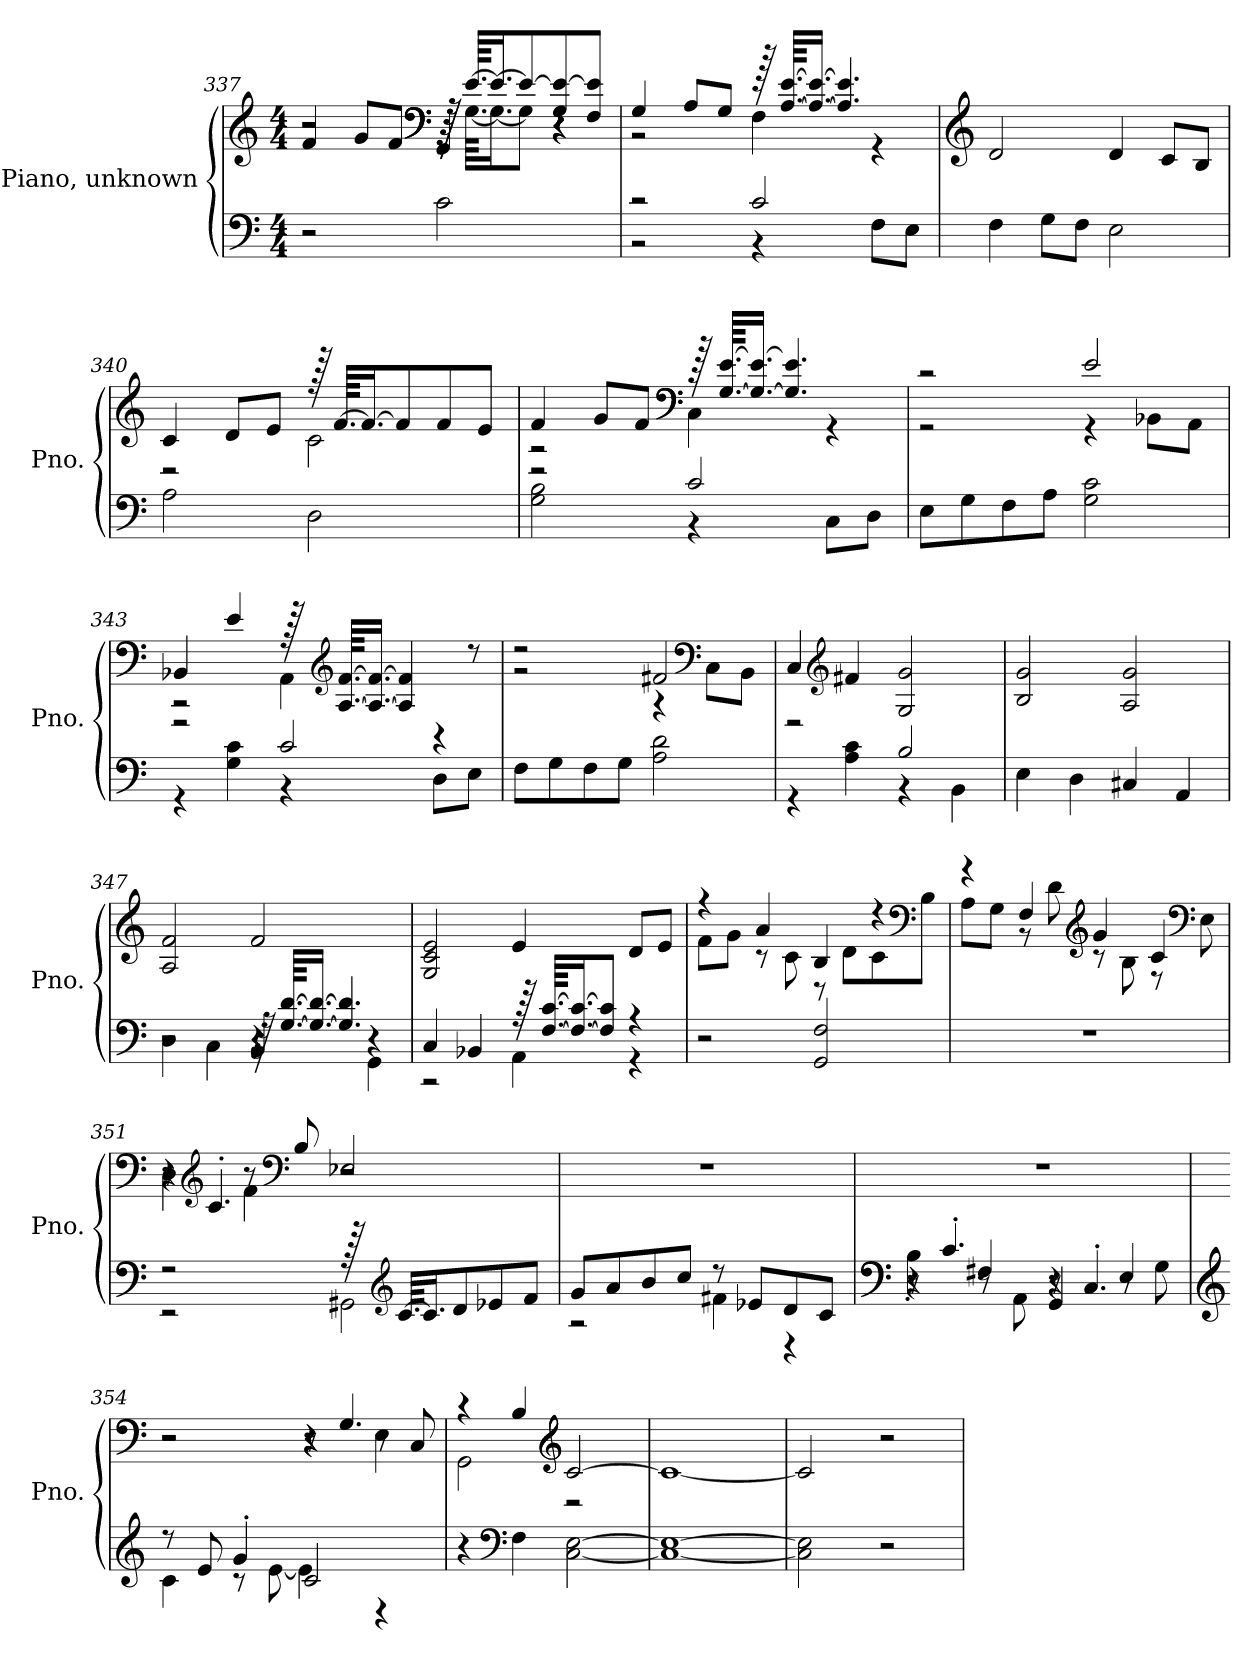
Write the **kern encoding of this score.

**kern	**kern
*part1	*part1
*staff2	*staff1
*I"Piano, unknown	*
*I'Pno.	*
*clefF4	*clefG2
*k[]	*k[]
*M4/4	*M4/4
=337	=337
*	*^
*	*	*^
2r	4f/	2r	2r
.	8g/L	.	.
.	8f/J	.	.
*	*clefF4	*	*
2c\	128r	128r	4GG/
.	[64.e/KKLL	[64.G\KKLL	.
.	16.e/J_	16.G\J_	.
.	8e/_	8G\J]	.
.	8G/ 8e/_	4r	4r
.	8F/ 8e/]J	.	.
*	*	*v	*v
=338	=338	=338
*^	*	*
2r	2r	4G/	2r
.	.	8A/L	.
.	.	8G/J	.
2c/	4r	128r	4F\
.	.	[64.A/ [64.e/KKLL	.
.	.	16.A/_ 16.e/_JJ	.
.	.	4.A/] 4.e/]	.
.	8F\L	.	4r
.	8E\J	.	.
*v	*v	*	*
*	*v	*v
!!LO:LB:g=z
=339	=339
*	*clefG2
4F\	2d/
8G\L	.
8F\J	.
2E\	4d/
.	8c/L
.	8B/J
=340	=340
*	*^
2A\	4c/	2r
.	8d/L	.
.	8e/J	.
2D\	128r	2c\
.	[64.f/KKLL	.
.	16.f/J_	.
.	8f/]	.
.	8f/	.
.	8e/J	.
=341	=341	=341
*^	*	*
2r	2G\ 2B\	4f/	2r
.	.	8g/L	.
.	.	8f/J	.
*	*	*clefF4	*
2c/	4r	128r	4C\
.	.	[64.G/ [64.e/KKLL	.
.	.	16.G/_ 16.e/_JJ	.
.	.	4.G/] 4.e/]	.
.	8C\L	.	4r
.	8D\J	.	.
*v	*v	*	*
=342	=342	=342
8E\L	2r	2r
8G\	.	.
8F\	.	.
8A\J	.	.
2G\ 2c\	2e/	4r
.	.	8BB-X\L
.	.	8AA\J
!!LO:LB:g=z	!!
=343	=343	=343
*^	*	*
2r	4r	4BB-X/	2r
.	4G\ 4c\	4e/	.
2c/	4r	128r	4AA\
*	*	*clefG2	*
.	.	[64.A/ [64.f/KKLL	.
.	.	16.A/_ 16.f/_JJ	.
.	.	4A/] 4f/]	.
.	8D\L	.	4r
.	8E\J	8r	.
*v	*v	*	*
=344	=344	=344
8F\L	2r	2r
8G\	.	.
8F\	.	.
8G\J	.	.
2A\ 2d\	2f#X/	4r
*	*clefF4	*
.	.	8C\L
.	.	8BB\J
*	*v	*v
=345	=345
*^	*
2r	4r	4C/
*	*	*clefG2
.	4A\ 4c\	4f#X/
2B/	4r	2G/ 2g/
.	4BB\	.
*v	*v	*
=346	=346
4E\	2B/ 2g/
4D\	.
4C#X/	2A/ 2g/
4AA/	.
!!LO:LB:g=z
=347	=347
*^	*
*	*^	*
2r	4D\	2r	2A/ 2f/
.	4C\	.	.
128r	4r	4BB/	2f/
[64.G/ [64.d/KKLL	.	.	.
16.G/_ 16.d/_JJ	.	.	.
4.G/] 4.d/]	.	.	.
.	4GG\	4r	.
*	*v	*v	*
=348	=348	=348
4C/	2r	2G/ 2c/ 2e/
4BB-X/	.	.
128r	4AA\	4e/
[64.F/ [64.c/KKLL	.	.
16.F/_ 16.c/_J	.	.
8F/] 8c/]J	.	.
4r	4r	8d/L
.	.	8e/J
*v	*v	*
=349	=349
*	*^
2r	4r	8f\L
.	.	8g\J
.	4a/	8r
.	.	8c\
2GG/ 2F/	4B/	8r
.	.	8d\L
.	4r	8c\
*	*clefF4	*
.	.	8B\J
=350	=350	=350
1r	4r	8A\L
.	.	8G\J
.	4F/	8r
.	.	8d\
*	*clefG2	*
.	4g/	8r
.	.	8B\
.	4c/	8r
*	*clefF4	*
.	.	8E\
!!LO:PB:g=z
=351	=351	=351
*^	*	*^
2r	2r	8r	4D\	4r
*	*	*clefG2	*	*
.	.	4.c'/	.	.
.	.	.	4f\	8r
*	*	*clefF4	*	*
.	.	.	.	8B/
128r	2GG#X\	2r	2r	2E-X/
*clefG2	*	*	*	*
[64.c/KKLL	.	.	.	.
16.c/J]	.	.	.	.
8d/	.	.	.	.
8e-X/	.	.	.	.
8f/J	.	.	.	.
*	*	*v	*v	*v
=352	=352	=352
8g/L	2r	1r
8a/	.	.
8b/	.	.
8cc/J	.	.
8r	4f#X\	.
8e-X/L	.	.
8d/	4r	.
8c/J	.	.
*v	*v	*
=353	=353
*clefF4	*
*^	*
*	*^	*
8r	4B'\	4r	1r
4.c'/	.	.	.
.	8r	4F#X/	.
.	8AA\	.	.
8r	4r	4GG/	.
4.C'/	.	.	.
.	8r	4E/	.
.	8G\	.	.
*v	*v	*v	*
!!LO:LB:g=z
=354	=354
*clefG2	*
*^	*^
*	*	*	*^
8r	4c\	2r	2r	2r
8e/	.	.	.	.
4g'/	8r	.	.	.
.	[8e\	.	.	.
2c/	4e\]	8r	4r	4r
.	.	4.G/	.	.
.	4r	.	4E\	8r
.	.	.	.	8C/
*v	*v	*	*	*
*	*	*v	*v
=355	=355	=355
4r	4r	2GG\
*clefF4	*	*
4F\	4B/	.
*	*clefG2	*
[2C\ [2E\	[2c/	2r
*	*v	*v
=356	=356
1C_ 1E_	1c_
=357	=357
2C\] 2E\]	2c/]
2r	2r
=	=
*-	*-
